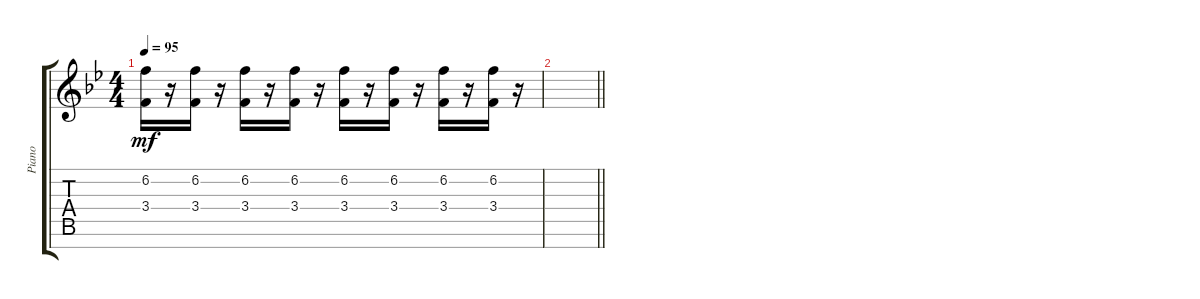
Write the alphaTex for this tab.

\track ("Piano" "Piano") {instrument acousticgrandpiano}
\staff {score tabs}
\tuning (E5 B4 G4 D4 A3 E3 B1) {hide}
\ts (4 4)
\tempo 95
\clef g2
\ks bb
(6.2 3.4).16{dy mf} r.16 (6.2 3.4).16 r.16 (6.2 3.4).16 r.16 (6.2 3.4).16 r.16 (6.2 3.4).16 r.16 (6.2 3.4).16 r.16 (6.2 3.4).16 r.16 (6.2 3.4).16 r.16 |
\barLineRight lightlight
